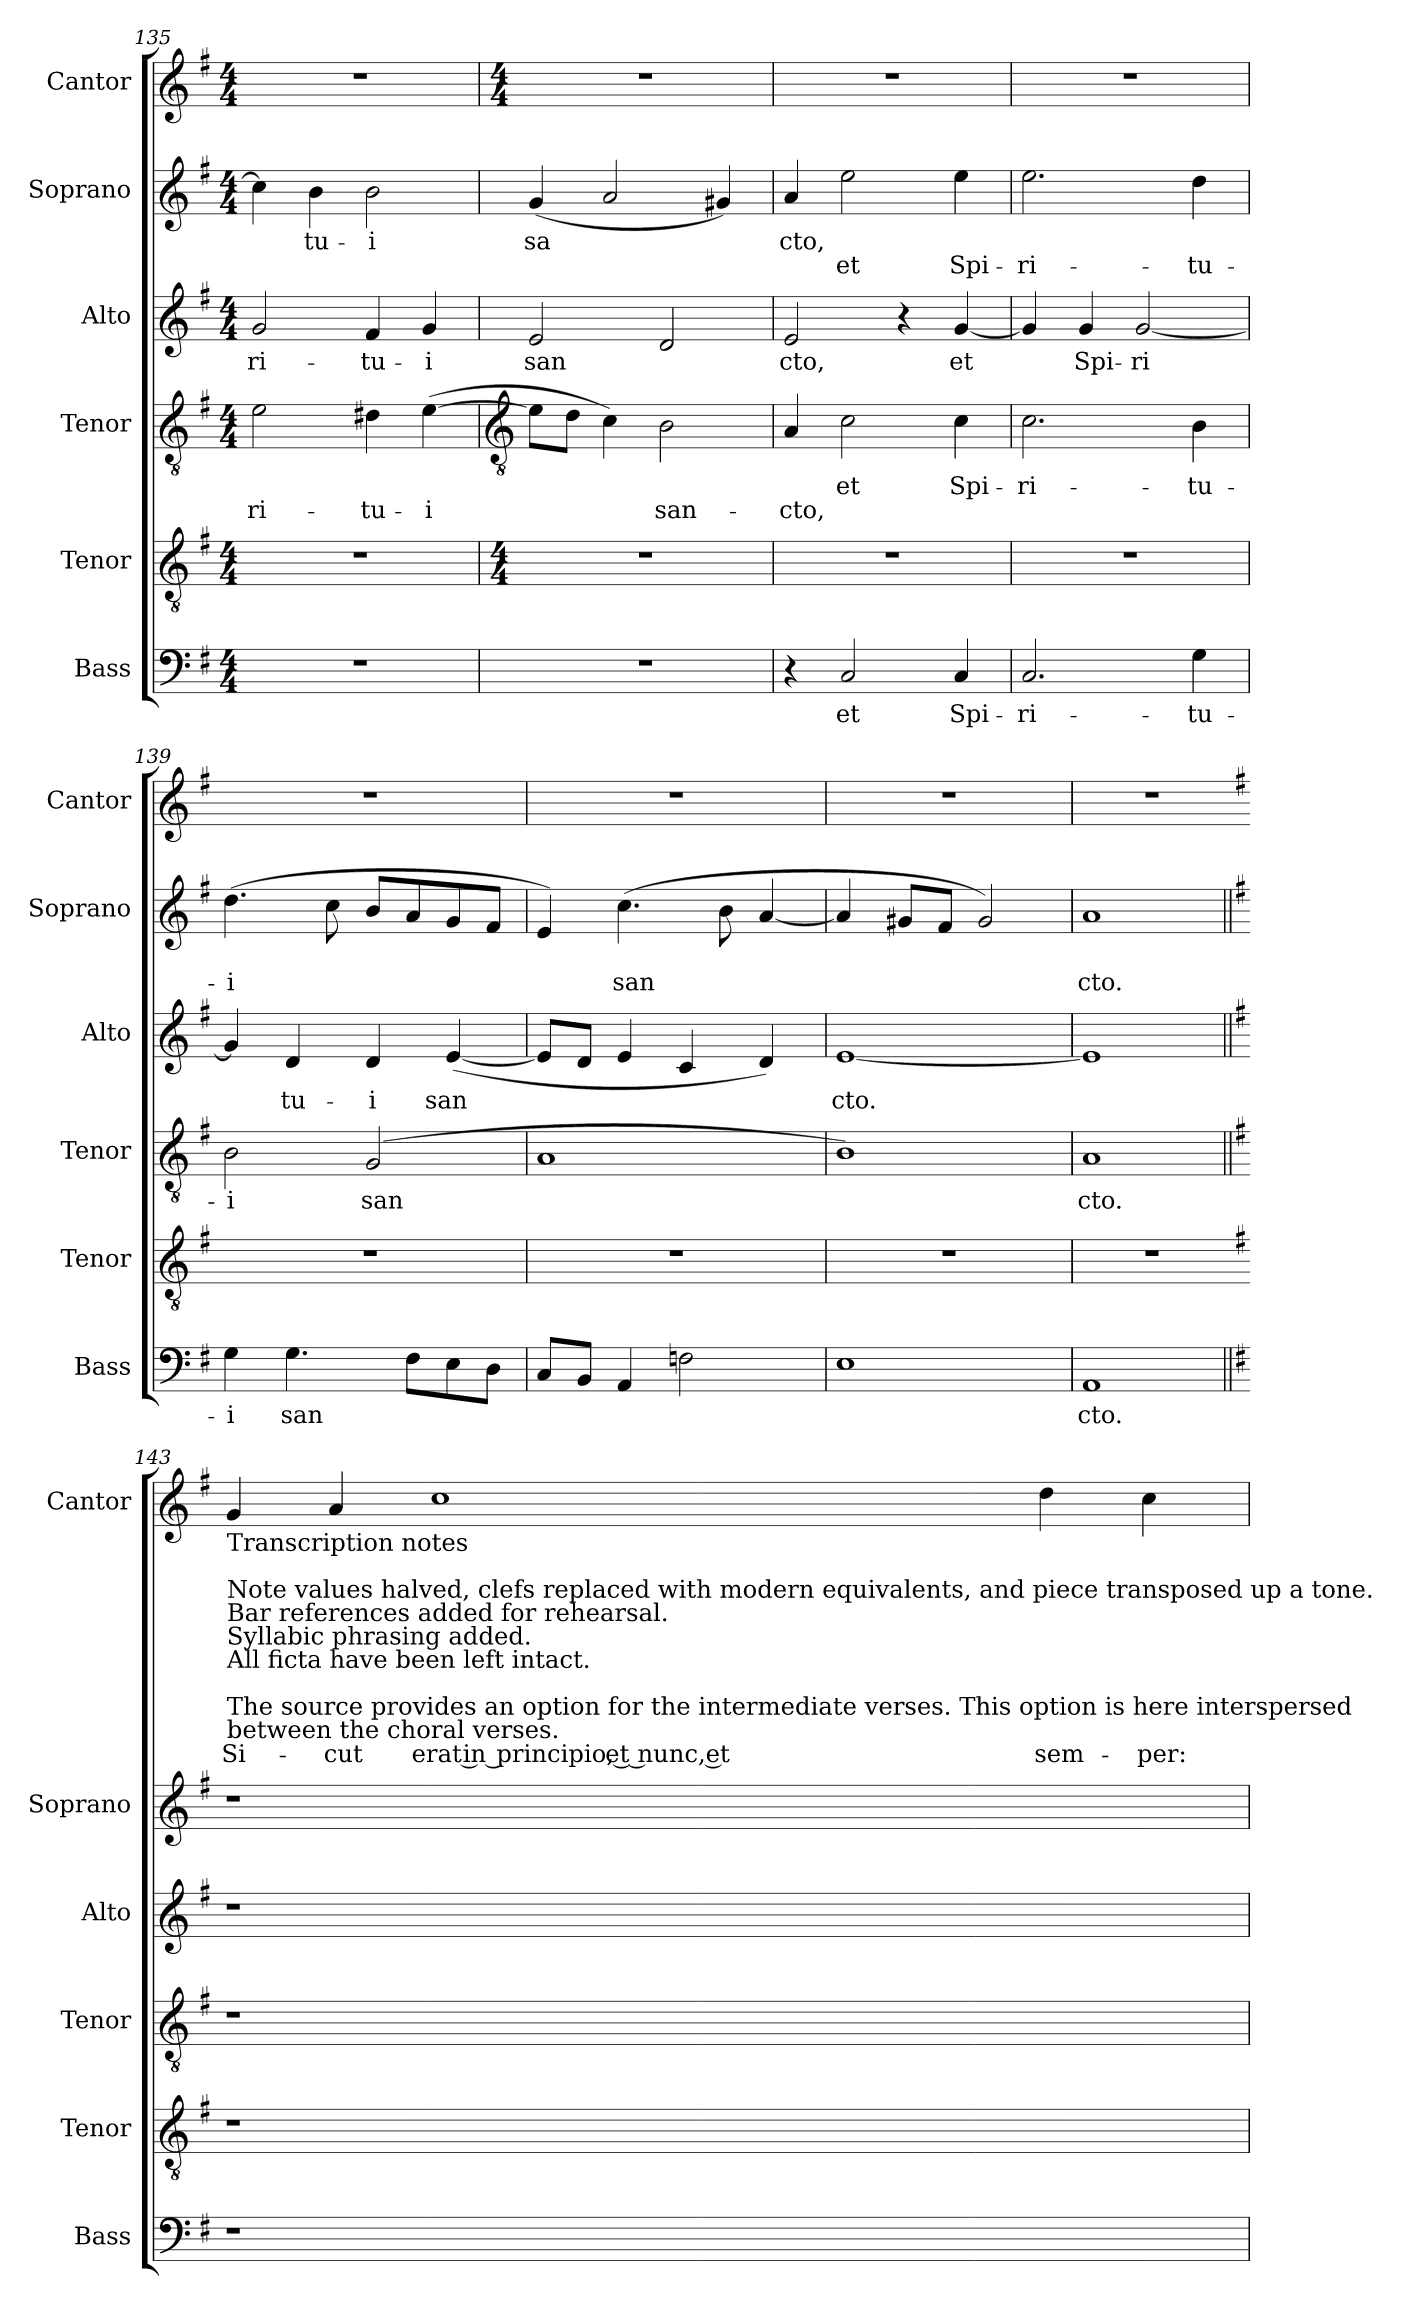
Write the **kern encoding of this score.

**kern	**text	**kern	**kern	**text	**text	**kern	**text	**kern	**text	**text	**kern	**text
*part6	*part6	*part5	*part4	*part4	*part4	*part3	*part3	*part2	*part2	*part2	*part1	*part1
*staff6	*staff6	*staff5	*staff4	*staff4	*staff4	*staff3	*staff3	*staff2	*staff2	*staff2	*staff1	*staff1
*I"Bass	*	*I"Tenor	*I"Tenor	*	*	*I"Alto	*	*I"Soprano	*	*	*I"Cantor	*
*I'Bass	*	*I'Tenor	*I'Tenor	*	*	*I'Alto	*	*I'Soprano	*	*	*I'Cantor	*
*clefF4	*	*clefGv2	*clefGv2	*	*	*clefG2	*	*clefG2	*	*	*clefG2	*
*k[f#]	*	*k[f#]	*k[f#]	*	*	*k[f#]	*	*k[f#]	*	*	*k[f#]	*
*G:	*	*G:	*G:	*	*	*G:	*	*G:	*	*	*G:	*
*M4/4	*	*M4/4	*M4/4	*	*	*M4/4	*	*M4/4	*	*	*M4/4	*
=135	=135	=135	=135	=135	=135	=135	=135	=135	=135	=135	=135	=135
!	!	!	!	!	!LO:LY:b	!	!LO:LY:b	!	!	!	!	!
1r	.	1r	2e	.	-ri-	2g	-ri-	4cc]	.	.	1r	.
!	!	!	!	!	!	!	!	!	!LO:LY:b	!	!	!
.	.	.	.	.	.	.	.	4b	tu-	.	.	.
!	!	!	!	!	!LO:LY:b	!	!LO:LY:b	!	!LO:LY:b	!	!	!
.	.	.	4d#X	.	-tu-	4f#	-tu-	2b	-i	.	.	.
!	!	!	!	!	!LO:LY:b	!	!LO:LY:b	!	!	!	!	!
.	.	.	(>[4e	.	-i	4g	-i	.	.	.	.	.
!!LO:LB:g=z
=136	=136	=136	=136	=136	=136	=136	=136	=136	=136	=136	=136	=136
*	*	*	*clefGv2	*	*	*	*	*	*	*	*	*
*	*	*M4/4	*	*	*	*	*	*	*	*	*M4/4	*
!	!	!	!	!	!	!	!LO:LY:b	!	!LO:LY:b	!	!	!
1r	.	1r	8eL]	.	.	2e	san	(<4g	sa	.	1r	.
.	.	.	8dJ	.	.	.	.	.	.	.	.	.
.	.	.	4c)	.	.	.	.	2a	.	.	.	.
!	!	!	!	!	!LO:LY:b	!	!	!	!	!	!	!
.	.	.	2B	.	san-	2d	.	.	.	.	.	.
.	.	.	.	.	.	.	.	4g#)	.	.	.	.
=137	=137	=137	=137	=137	=137	=137	=137	=137	=137	=137	=137	=137
!	!	!	!	!	!LO:LY:b	!	!LO:LY:b	!	!LO:LY:b	!	!	!
4r	.	1r	4A	.	-cto,	2e	cto,	4a	cto,	.	1r	.
!	!LO:LY:b	!	!	!LO:LY:b	!	!	!	!	!	!LO:LY:b	!	!
2C	et	.	2c	et	.	.	.	2ee	.	et	.	.
.	.	.	.	.	.	4r	.	.	.	.	.	.
!	!LO:LY:b	!	!	!LO:LY:b	!	!	!LO:LY:b	!	!	!LO:LY:b	!	!
4C	Spi-	.	4c	Spi-	.	[4g	et	4ee	.	Spi-	.	.
=138	=138	=138	=138	=138	=138	=138	=138	=138	=138	=138	=138	=138
!	!LO:LY:b	!	!	!LO:LY:b	!	!	!	!	!	!LO:LY:b	!	!
2.C	-ri-	1r	2.c	-ri-	.	4g]	.	2.ee	.	-ri-	1r	.
!	!	!	!	!	!	!	!LO:LY:b	!	!	!	!	!
.	.	.	.	.	.	4g	Spi-	.	.	.	.	.
!	!	!	!	!	!	!	!LO:LY:b	!	!	!	!	!
.	.	.	.	.	.	[2g	-ri	.	.	.	.	.
!	!LO:LY:b	!	!	!LO:LY:b	!	!	!	!	!	!LO:LY:b	!	!
4G	-tu-	.	4B	-tu-	.	.	.	4dd	.	-tu-	.	.
=139	=139	=139	=139	=139	=139	=139	=139	=139	=139	=139	=139	=139
!	!LO:LY:b	!	!	!LO:LY:b	!	!	!	!	!	!LO:LY:b	!	!
4G	-i	1r	2B	-i	.	4g]	.	(>4.dd	.	-i	1r	.
!	!LO:LY:b	!	!	!	!	!	!LO:LY:b	!	!	!	!	!
4.G	san	.	.	.	.	4d	tu-	.	.	.	.	.
.	.	.	.	.	.	.	.	8cc	.	.	.	.
!	!	!	!	!LO:LY:b	!	!	!LO:LY:b	!	!	!	!	!
.	.	.	(<2G	san	.	4d	-i	8bL	.	.	.	.
8F#L	.	.	.	.	.	.	.	8a	.	.	.	.
!	!	!	!	!	!	!	!LO:LY:b	!	!	!	!	!
8E	.	.	.	.	.	(<[4e	san	8g	.	.	.	.
8DJ	.	.	.	.	.	.	.	8f#J	.	.	.	.
=140	=140	=140	=140	=140	=140	=140	=140	=140	=140	=140	=140	=140
8CL	.	1r	1A	.	.	8eL]	.	4e)	.	.	1r	.
8BBJ	.	.	.	.	.	8dJ	.	.	.	.	.	.
!	!	!	!	!	!	!	!	!	!	!LO:LY:b	!	!
4AA	.	.	.	.	.	4e	.	(>4.cc	.	san	.	.
2Fn	.	.	.	.	.	4c	.	.	.	.	.	.
.	.	.	.	.	.	.	.	8b	.	.	.	.
.	.	.	.	.	.	4d)	.	[4a	.	.	.	.
=141	=141	=141	=141	=141	=141	=141	=141	=141	=141	=141	=141	=141
!	!	!	!	!	!	!	!LO:LY:b	!	!	!	!	!
1E	.	1r	1B)	.	.	[1e	cto.	4a]	.	.	1r	.
.	.	.	.	.	.	.	.	8g#XL	.	.	.	.
.	.	.	.	.	.	.	.	8f#J	.	.	.	.
.	.	.	.	.	.	.	.	2g#)	.	.	.	.
=142	=142	=142	=142	=142	=142	=142	=142	=142	=142	=142	=142	=142
!	!LO:LY:b	!	!	!LO:LY:b	!	!	!	!	!	!LO:LY:b	!	!
1AA	cto.	1r	1A	cto.	.	1e]	.	1a	.	cto.	1r	.
!!LO:LB:g=z
=143||	=143	=143	=143||	=143	=143	=143||	=143	=143||	=143	=143	=143	=143
*	*	*	*	*	*	*	*	*	*	*	*k[f#]	*
*	*	*	*	*	*	*	*	*	*	*	*G:	*
!	!	!	!	!	!	!	!	!	!	!	!LO:TX:b:t=Transcription notes\n\nNote values halved, clefs replaced with modern equivalents, and piece transposed up a tone.\nBar references added for rehearsal.\nSyllabic phrasing added.\nAll ficta have been left intact.\n\nThe source provides an option for the intermediate verses. This option is here interspersed\nbetween the choral verses.	!
!	!	!	!	!	!	!	!	!	!	!	!	!LO:LY:b
1r	.	1r	1r	.	.	1r	.	1r	.	.	4g	Si-
!	!	!	!	!	!	!	!	!	!	!	!	!LO:LY:b
.	.	.	.	.	.	.	.	.	.	.	4a	-cut
!	!	!	!	!	!	!	!	!	!	!	!	!LO:LY:b
.	.	.	.	.	.	.	.	.	.	.	1cc	erat in principio, et nunc, et
1ryy	.	1ryy	1ryy	.	.	1ryy	.	1ryy	.	.	.	.
!	!	!	!	!	!	!	!	!	!	!	!	!LO:LY:b
.	.	.	.	.	.	.	.	.	.	.	4dd	sem-
!	!	!	!	!	!	!	!	!	!	!	!	!LO:LY:b
.	.	.	.	.	.	.	.	.	.	.	4cc	-per:
=	=	=	=	=	=	=	=	=	=	=	=	=
*-	*-	*-	*-	*-	*-	*-	*-	*-	*-	*-	*-	*-
